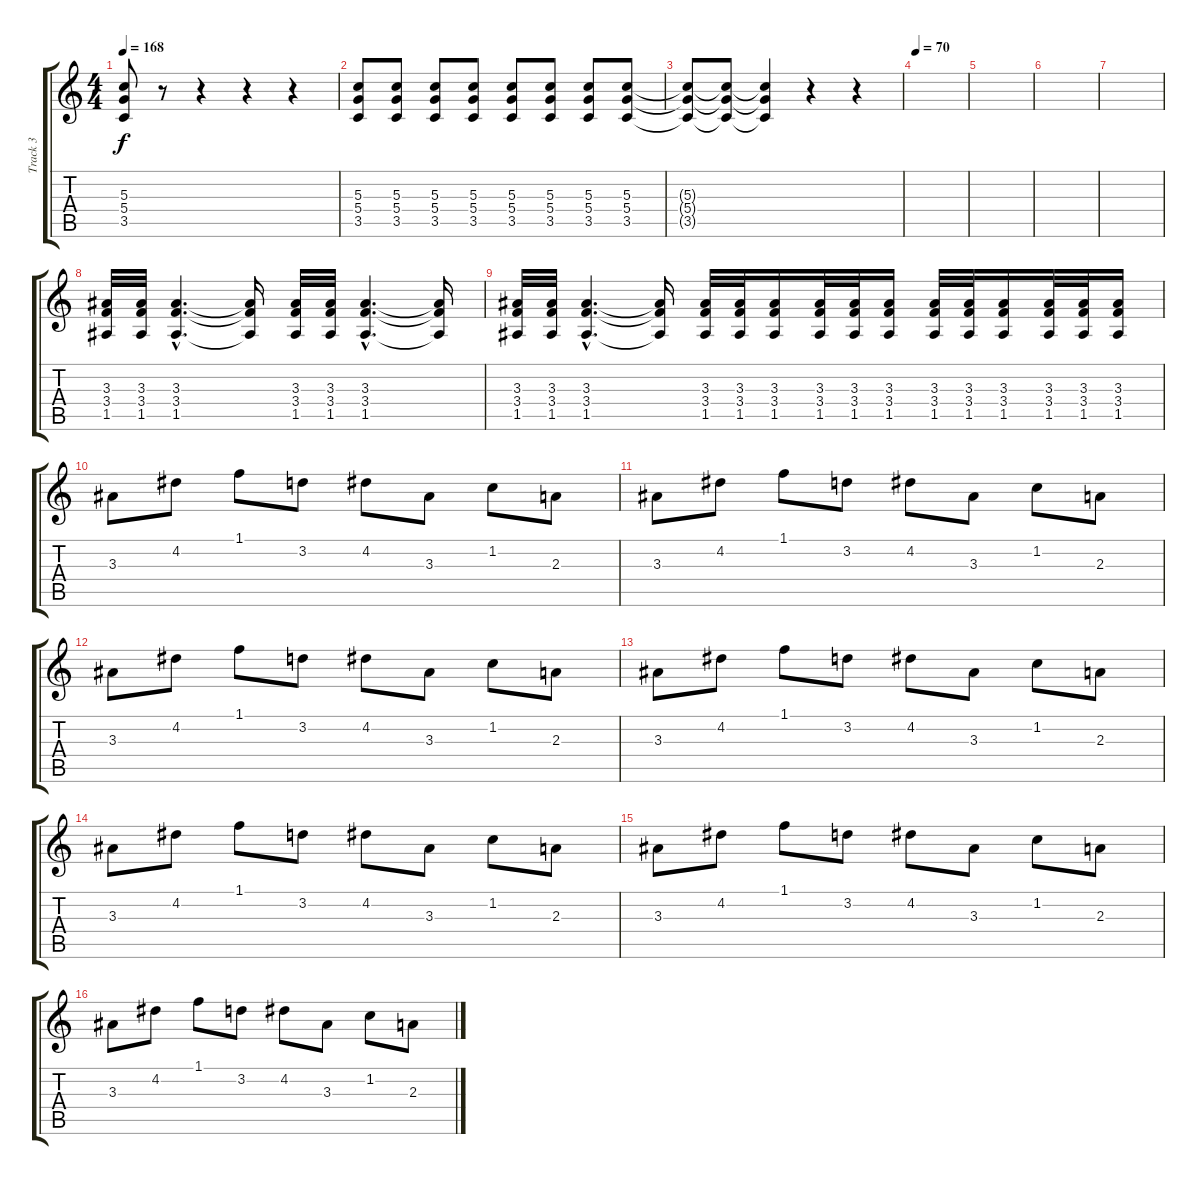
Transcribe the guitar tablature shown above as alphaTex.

\track ("Track 3" "Track 3") {instrument overdrivenguitar}
\staff {score tabs}
\tuning (E4 B3 G3 D3 A2 E2) {hide}
\ts (4 4)
\tempo 168
\clef g2
\ks c
(5.3{t} 5.4{t} 3.5{t}).8{dy f} r.8 r.4 r.4 r.4 |
(5.3 5.4 3.5).8 (5.3 5.4 3.5).8 (5.3 5.4 3.5).8 (5.3 5.4 3.5).8 (5.3 5.4 3.5).8 (5.3 5.4 3.5).8 (5.3 5.4 3.5).8 (5.3 5.4 3.5).8 |
(5.3{t} 5.4{t} 3.5{t}).8 (5.3{t} 5.4{t} 3.5{t}).8 (5.3{t} 5.4{t} 3.5{t}).4 r.4 r.4 |
\tempo 70
|
|
|
|
(3.3 3.4 1.5).32 (3.3 3.4 1.5).32 (3.3{hac} 3.4{hac} 1.5{hac}).4{d} (3.3{t} 3.4{t} 1.5{t}).16 (3.3 3.4 1.5).32 (3.3 3.4 1.5).32 (3.3{hac} 3.4{hac} 1.5{hac}).4{d} (3.3{t} 3.4{t} 1.5{t}).16 |
(3.3 3.4 1.5).32 (3.3 3.4 1.5).32 (3.3{hac} 3.4{hac} 1.5{hac}).4{d} (3.3{t} 3.4{t} 1.5{t}).16 (3.3 3.4 1.5).32 (3.3 3.4 1.5).32 (3.3 3.4 1.5).16 (3.3 3.4 1.5).32 (3.3 3.4 1.5).32 (3.3 3.4 1.5).16 (3.3 3.4 1.5).32 (3.3 3.4 1.5).32 (3.3 3.4 1.5).16 (3.3 3.4 1.5).32 (3.3 3.4 1.5).32 (3.3 3.4 1.5).16 |
3.3.8 4.2.8 1.1.8 3.2.8 4.2.8 3.3.8 1.2.8 2.3.8 |
3.3.8 4.2.8 1.1.8 3.2.8 4.2.8 3.3.8 1.2.8 2.3.8 |
3.3.8 4.2.8 1.1.8 3.2.8 4.2.8 3.3.8 1.2.8 2.3.8 |
3.3.8 4.2.8 1.1.8 3.2.8 4.2.8 3.3.8 1.2.8 2.3.8 |
3.3.8 4.2.8 1.1.8 3.2.8 4.2.8 3.3.8 1.2.8 2.3.8 |
3.3.8 4.2.8 1.1.8 3.2.8 4.2.8 3.3.8 1.2.8 2.3.8 |
3.3.8 4.2.8 1.1.8 3.2.8 4.2.8 3.3.8 1.2.8 2.3.8
